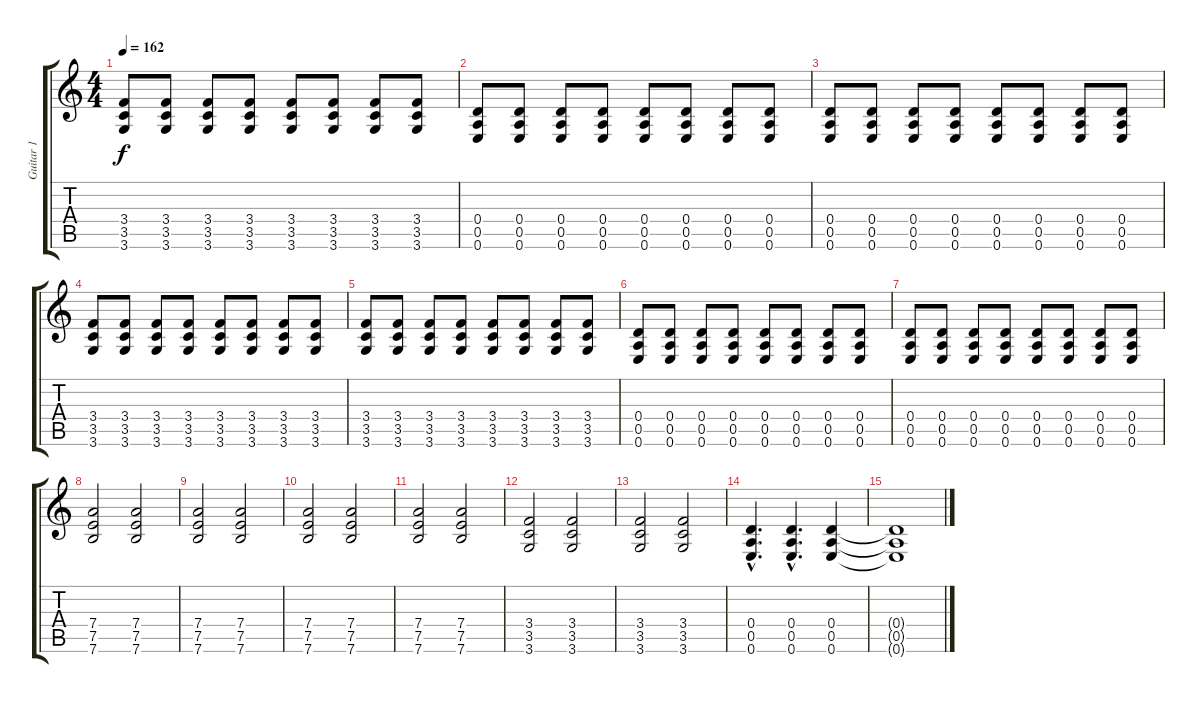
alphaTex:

\track ("Guitar 1" "Guitar 1") {instrument electricguitarclean}
\staff {score tabs}
\tuning (E4 B3 G3 D3 A2 E2) {hide}
\ts (4 4)
\tempo 162
\clef g2
\ks c
(3.4 3.5 3.6).8{dy f} (3.4 3.5 3.6).8 (3.4 3.5 3.6).8 (3.4 3.5 3.6).8 (3.4 3.5 3.6).8 (3.4 3.5 3.6).8 (3.4 3.5 3.6).8 (3.4 3.5 3.6).8 |
(0.4 0.5 0.6).8 (0.4 0.5 0.6).8 (0.4 0.5 0.6).8 (0.4 0.5 0.6).8 (0.4 0.5 0.6).8 (0.4 0.5 0.6).8 (0.4 0.5 0.6).8 (0.4 0.5 0.6).8 |
(0.4 0.5 0.6).8 (0.4 0.5 0.6).8 (0.4 0.5 0.6).8 (0.4 0.5 0.6).8 (0.4 0.5 0.6).8 (0.4 0.5 0.6).8 (0.4 0.5 0.6).8 (0.4 0.5 0.6).8 |
(3.4 3.5 3.6).8 (3.4 3.5 3.6).8 (3.4 3.5 3.6).8 (3.4 3.5 3.6).8 (3.4 3.5 3.6).8 (3.4 3.5 3.6).8 (3.4 3.5 3.6).8 (3.4 3.5 3.6).8 |
(3.4 3.5 3.6).8 (3.4 3.5 3.6).8 (3.4 3.5 3.6).8 (3.4 3.5 3.6).8 (3.4 3.5 3.6).8 (3.4 3.5 3.6).8 (3.4 3.5 3.6).8 (3.4 3.5 3.6).8 |
(0.4 0.5 0.6).8 (0.4 0.5 0.6).8 (0.4 0.5 0.6).8 (0.4 0.5 0.6).8 (0.4 0.5 0.6).8 (0.4 0.5 0.6).8 (0.4 0.5 0.6).8 (0.4 0.5 0.6).8 |
(0.4 0.5 0.6).8 (0.4 0.5 0.6).8 (0.4 0.5 0.6).8 (0.4 0.5 0.6).8 (0.4 0.5 0.6).8 (0.4 0.5 0.6).8 (0.4 0.5 0.6).8 (0.4 0.5 0.6).8 |
(7.4 7.5 7.6).2 (7.4 7.5 7.6).2 |
(7.4 7.5 7.6).2 (7.4 7.5 7.6).2 |
(7.4 7.5 7.6).2 (7.4 7.5 7.6).2 |
(7.4 7.5 7.6).2 (7.4 7.5 7.6).2 |
(3.4 3.5 3.6).2 (3.4 3.5 3.6).2 |
(3.4 3.5 3.6).2 (3.4 3.5 3.6).2 |
(0.4{hac} 0.5{hac} 0.6{hac}).4{d} (0.4{hac} 0.5{hac} 0.6{hac}).4{d} (0.4 0.5 0.6).4 |
(0.4{t} 0.5{t} 0.6{t}).1
